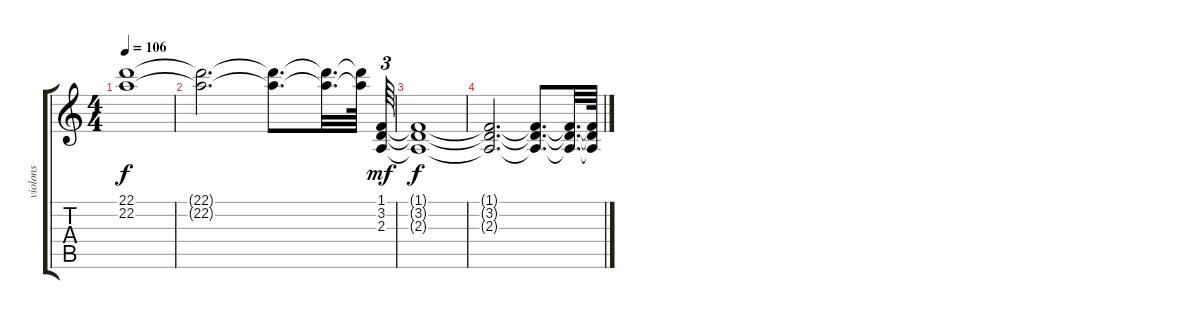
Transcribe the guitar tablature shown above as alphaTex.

\track ("violons" "violons") {instrument stringensemble1}
\staff {score tabs}
\tuning (E4 B3 G3 D3 A2 E2) {hide}
\ts (4 4)
\tempo 106
\clef g2
\ks c
(22.1{t} 22.2{t}).1{dy f} |
(22.1{t} 22.2{t}).2{d} (22.1{t} 22.2{t}).8{d} (22.1{t} 22.2{t}).32{d} (22.1{t} 22.2{t}).64 (1.1 3.2 2.3).64{tu (3 2) dy mf volume 6} |
(1.1{t} 3.2{t} 2.3{t}).1{dy f} |
(1.1{t} 3.2{t} 2.3{t}).2{d} (1.1{t} 3.2{t} 2.3{t}).8{d} (1.1{t} 3.2{t} 2.3{t}).32{d} (1.1{t} 3.2{t} 2.3{t}).64
